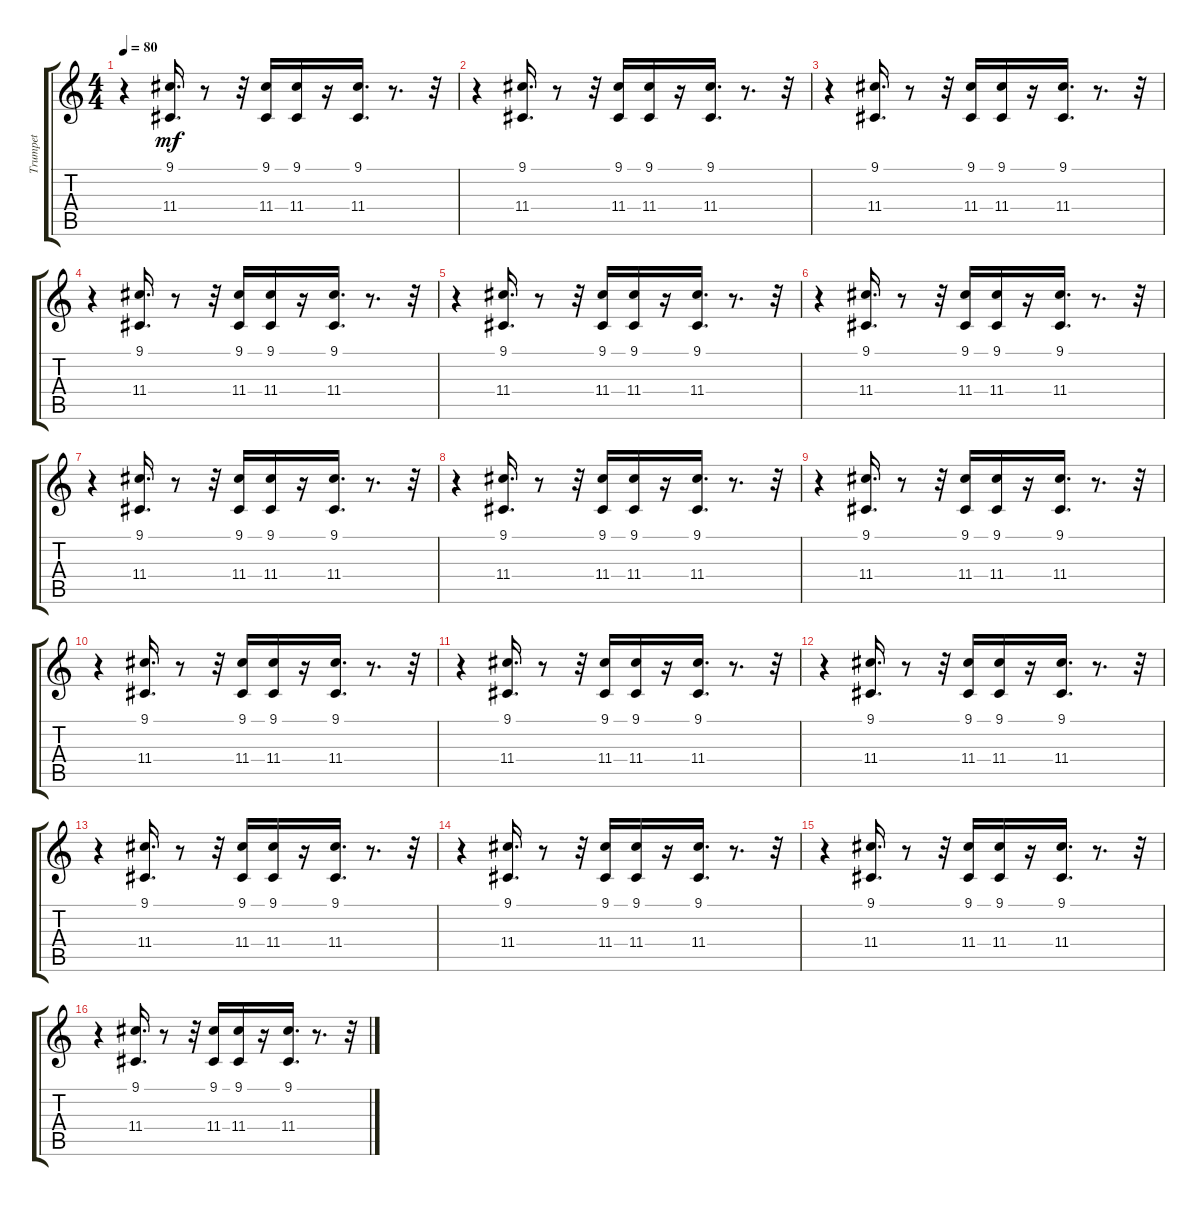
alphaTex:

\track ("Trumpet" "Trumpet") {instrument trumpet}
\staff {score tabs}
\tuning (E4 B3 G3 D3 A2 E2) {hide}
\ts (4 4)
\tempo 80
\clef g2
\ks c
r.4{dy mf} (9.1 11.4).16{d} r.8 r.32 (9.1 11.4).16 (9.1 11.4).16 r.16 (9.1 11.4).16{d} r.8{d} r.32 |
r.4 (9.1 11.4).16{d} r.8 r.32 (9.1 11.4).16 (9.1 11.4).16 r.16 (9.1 11.4).16{d} r.8{d} r.32 |
r.4 (9.1 11.4).16{d} r.8 r.32 (9.1 11.4).16 (9.1 11.4).16 r.16 (9.1 11.4).16{d} r.8{d} r.32 |
r.4 (9.1 11.4).16{d} r.8 r.32 (9.1 11.4).16 (9.1 11.4).16 r.16 (9.1 11.4).16{d} r.8{d} r.32 |
r.4 (9.1 11.4).16{d} r.8 r.32 (9.1 11.4).16 (9.1 11.4).16 r.16 (9.1 11.4).16{d} r.8{d} r.32 |
r.4 (9.1 11.4).16{d} r.8 r.32 (9.1 11.4).16 (9.1 11.4).16 r.16 (9.1 11.4).16{d} r.8{d} r.32 |
r.4 (9.1 11.4).16{d} r.8 r.32 (9.1 11.4).16 (9.1 11.4).16 r.16 (9.1 11.4).16{d} r.8{d} r.32 |
r.4 (9.1 11.4).16{d} r.8 r.32 (9.1 11.4).16 (9.1 11.4).16 r.16 (9.1 11.4).16{d} r.8{d} r.32 |
r.4 (9.1 11.4).16{d} r.8 r.32 (9.1 11.4).16 (9.1 11.4).16 r.16 (9.1 11.4).16{d} r.8{d} r.32 |
r.4 (9.1 11.4).16{d} r.8 r.32 (9.1 11.4).16 (9.1 11.4).16 r.16 (9.1 11.4).16{d} r.8{d} r.32 |
r.4 (9.1 11.4).16{d} r.8 r.32 (9.1 11.4).16 (9.1 11.4).16 r.16 (9.1 11.4).16{d} r.8{d} r.32 |
r.4 (9.1 11.4).16{d} r.8 r.32 (9.1 11.4).16 (9.1 11.4).16 r.16 (9.1 11.4).16{d} r.8{d} r.32 |
r.4 (9.1 11.4).16{d} r.8 r.32 (9.1 11.4).16 (9.1 11.4).16 r.16 (9.1 11.4).16{d} r.8{d} r.32 |
r.4 (9.1 11.4).16{d} r.8 r.32 (9.1 11.4).16 (9.1 11.4).16 r.16 (9.1 11.4).16{d} r.8{d} r.32 |
r.4 (9.1 11.4).16{d} r.8 r.32 (9.1 11.4).16 (9.1 11.4).16 r.16 (9.1 11.4).16{d} r.8{d} r.32 |
r.4 (9.1 11.4).16{d} r.8 r.32 (9.1 11.4).16 (9.1 11.4).16 r.16 (9.1 11.4).16{d} r.8{d} r.32
